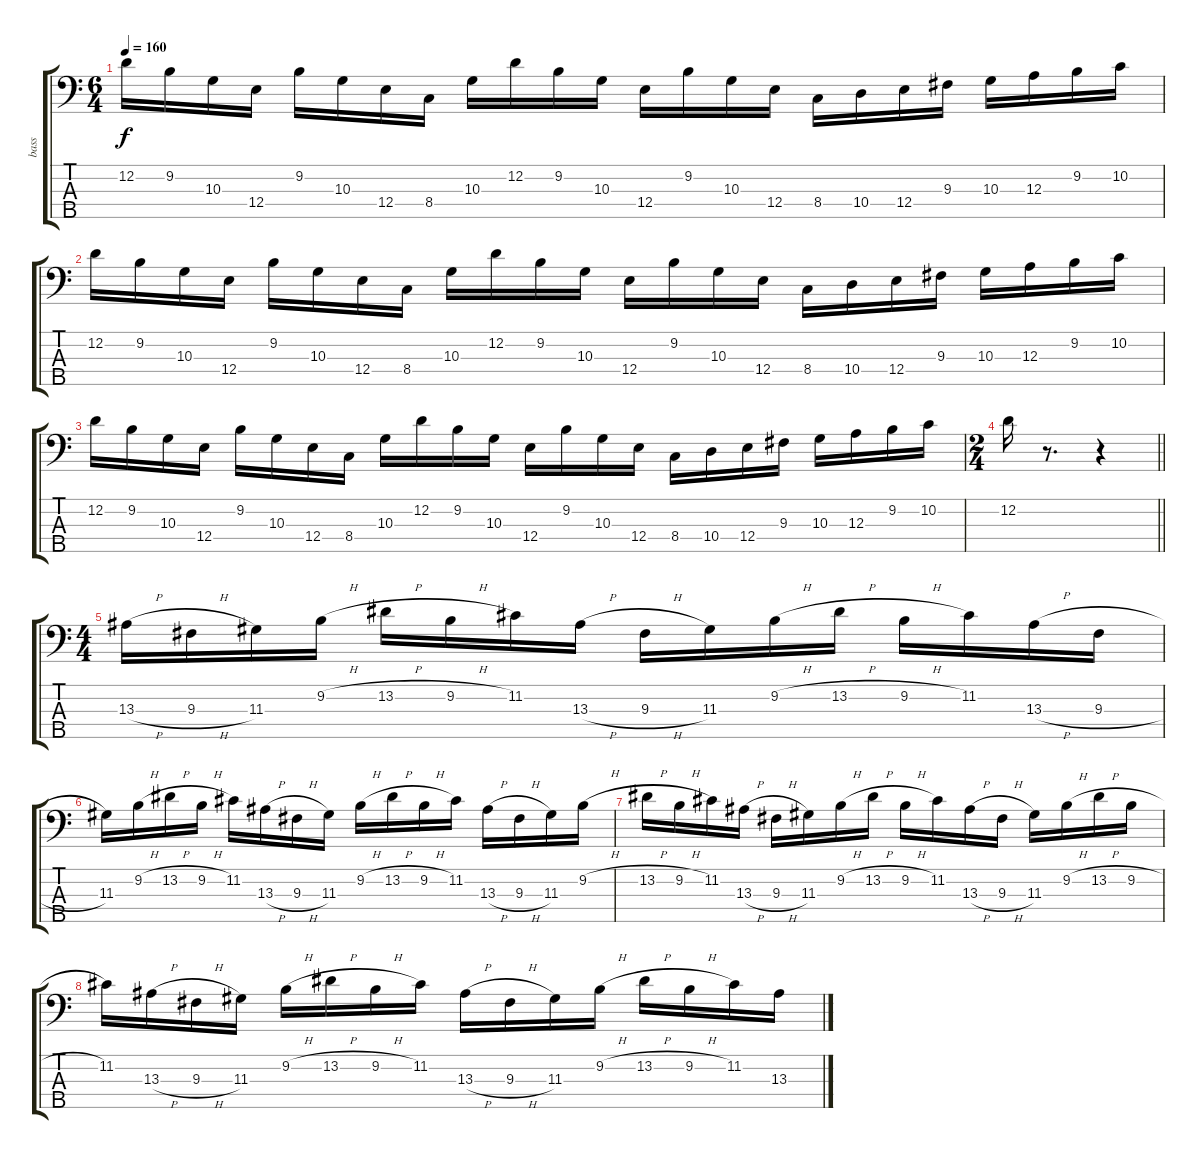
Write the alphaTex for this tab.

\track ("bass" "bass") {instrument electricbassfinger}
\staff {score tabs}
\tuning (G2 D2 A1 E1 B0) {hide}
\ts (6 4)
\tempo 160
\clef f4
\ks c
12.2.16{dy f} 9.2.16 10.3.16 12.4.16 9.2.16 10.3.16 12.4.16 8.4.16 10.3.16 12.2.16 9.2.16 10.3.16 12.4.16 9.2.16 10.3.16 12.4.16 8.4.16 10.4.16 12.4.16 9.3.16 10.3.16 12.3.16 9.2.16 10.2.16 |
12.2.16 9.2.16 10.3.16 12.4.16 9.2.16 10.3.16 12.4.16 8.4.16 10.3.16 12.2.16 9.2.16 10.3.16 12.4.16 9.2.16 10.3.16 12.4.16 8.4.16 10.4.16 12.4.16 9.3.16 10.3.16 12.3.16 9.2.16 10.2.16 |
12.2.16 9.2.16 10.3.16 12.4.16 9.2.16 10.3.16 12.4.16 8.4.16 10.3.16 12.2.16 9.2.16 10.3.16 12.4.16 9.2.16 10.3.16 12.4.16 8.4.16 10.4.16 12.4.16 9.3.16 10.3.16 12.3.16 9.2.16 10.2.16 |
\ts (2 4)
\barLineRight lightlight
12.2.16 r.8{d} r.4 |
\ts (4 4)
13.3{h}.16 9.3{h}.16 11.3.16 9.2{h}.16 13.2{h}.16 9.2{h}.16 11.2.16 13.3{h}.16 9.3{h}.16 11.3.16 9.2{h}.16 13.2{h}.16 9.2{h}.16 11.2.16 13.3{h}.16 9.3{h}.16 |
11.3.16 9.2{h}.16 13.2{h}.16 9.2{h}.16 11.2.16 13.3{h}.16 9.3{h}.16 11.3.16 9.2{h}.16 13.2{h}.16 9.2{h}.16 11.2.16 13.3{h}.16 9.3{h}.16 11.3.16 9.2{h}.16 |
13.2{h}.16 9.2{h}.16 11.2.16 13.3{h}.16 9.3{h}.16 11.3.16 9.2{h}.16 13.2{h}.16 9.2{h}.16 11.2.16 13.3{h}.16 9.3{h}.16 11.3.16 9.2{h}.16 13.2{h}.16 9.2{h}.16 |
11.2.16 13.3{h}.16 9.3{h}.16 11.3.16 9.2{h}.16 13.2{h}.16 9.2{h}.16 11.2.16 13.3{h}.16 9.3{h}.16 11.3.16 9.2{h}.16 13.2{h}.16 9.2{h}.16 11.2.16 13.3{h}.16
